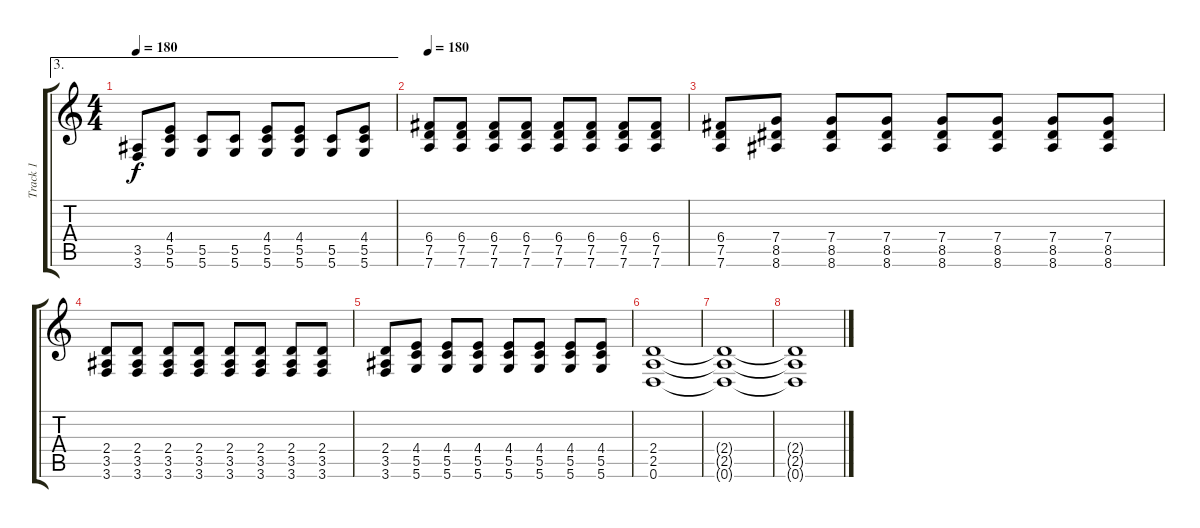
\track ("Track 1" "Track 1") {instrument distortionguitar}
\staff {score tabs}
\tuning (D4 A3 F3 C3 G2 D2) {hide}
\ae 3
\ts (4 4)
\tempo 180
\clef g2
\ks c
(3.5 3.6).8{dy f} (4.4 5.5 5.6).8 (5.5 5.6).8 (5.5 5.6).8 (4.4 5.5 5.6).8 (4.4 5.5 5.6).8 (5.5 5.6).8 (4.4 5.5 5.6).8 |
\tempo 180
(6.4 7.5 7.6).8 (6.4 7.5 7.6).8 (6.4 7.5 7.6).8 (6.4 7.5 7.6).8 (6.4 7.5 7.6).8 (6.4 7.5 7.6).8 (6.4 7.5 7.6).8 (6.4 7.5 7.6).8 |
(6.4 7.5 7.6).8 (7.4 8.5 8.6).8 (7.4 8.5 8.6).8 (7.4 8.5 8.6).8 (7.4 8.5 8.6).8 (7.4 8.5 8.6).8 (7.4 8.5 8.6).8 (7.4 8.5 8.6).8 |
(2.4 3.5 3.6).8 (2.4 3.5 3.6).8 (2.4 3.5 3.6).8 (2.4 3.5 3.6).8 (2.4 3.5 3.6).8 (2.4 3.5 3.6).8 (2.4 3.5 3.6).8 (2.4 3.5 3.6).8 |
(2.4 3.5 3.6).8 (4.4 5.5 5.6).8 (4.4 5.5 5.6).8 (4.4 5.5 5.6).8 (4.4 5.5 5.6).8 (4.4 5.5 5.6).8 (4.4 5.5 5.6).8 (4.4 5.5 5.6).8 |
(2.4 2.5 0.6).1 |
(2.4{t} 2.5{t} 0.6{t}).1 |
(2.4{t} 2.5{t} 0.6{t}).1
